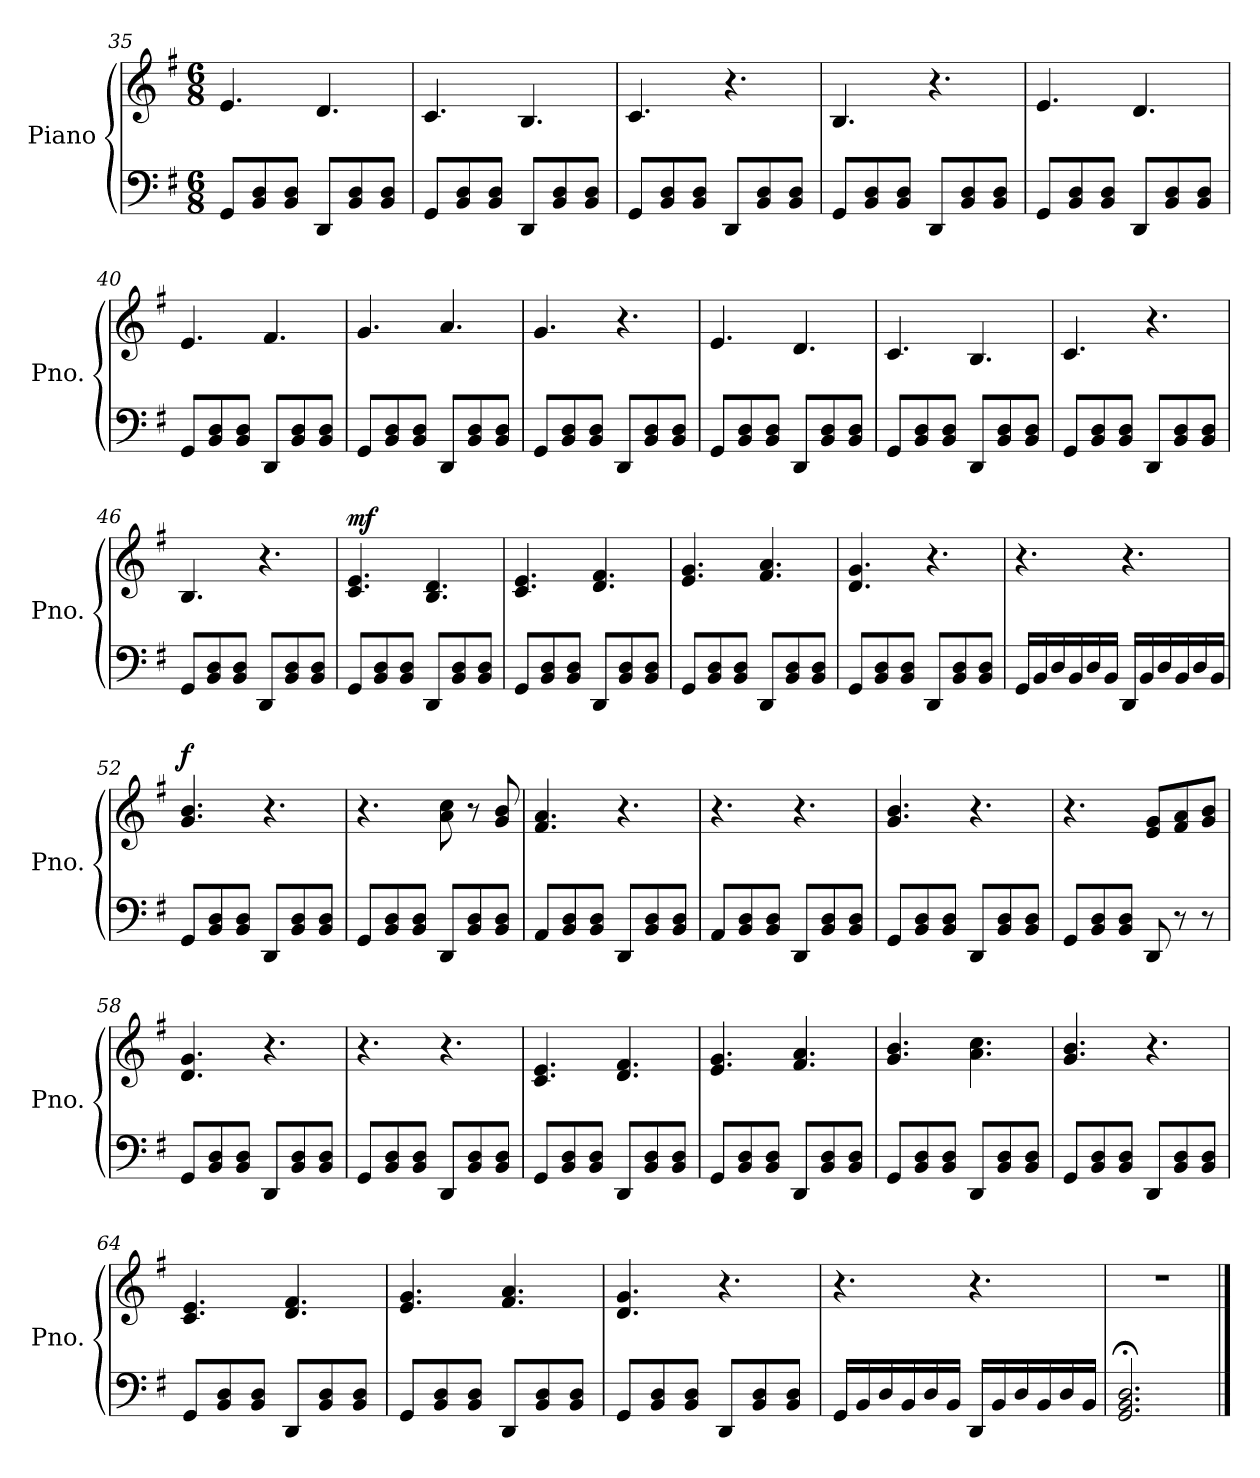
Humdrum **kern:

**kern	**kern	**dynam
*part1	*part1	*part1
*staff2	*staff1	*staff1/2
*I"Piano	*	*
*I'Pno.	*	*
*clefF4	*clefG2	*
*k[f#]	*k[f#]	*
*M6/8	*M6/8	*
=35	=35	=35
8GGL	4.e	.
8BB 8D	.	.
8BB 8DJ	.	.
8DDL	4.d	.
8BB 8D	.	.
8BB 8DJ	.	.
=36	=36	=36
8GGL	4.c	.
8BB 8D	.	.
8BB 8DJ	.	.
8DDL	4.B	.
8BB 8D	.	.
8D 8BBJ	.	.
=37	=37	=37
8GGL	4.c	.
8BB 8D	.	.
8BB 8DJ	.	.
8DDL	4.r	.
8BB 8D	.	.
8BB 8DJ	.	.
=38	=38	=38
8GGL	4.B	.
8BB 8D	.	.
8BB 8DJ	.	.
8DDL	4.r	.
8BB 8D	.	.
8BB 8DJ	.	.
=39	=39	=39
8GGL	4.e	.
8BB 8D	.	.
8BB 8DJ	.	.
8DDL	4.d	.
8BB 8D	.	.
8BB 8DJ	.	.
=40	=40	=40
8GGL	4.e	.
8BB 8D	.	.
8BB 8DJ	.	.
8DDL	4.f#	.
8BB 8D	.	.
8BB 8DJ	.	.
=41	=41	=41
8GGL	4.g	.
8BB 8D	.	.
8BB 8DJ	.	.
8DDL	4.a	.
8BB 8D	.	.
8BB 8DJ	.	.
=42	=42	=42
8GGL	4.g	.
8BB 8D	.	.
8BB 8DJ	.	.
8DDL	4.r	.
8BB 8D	.	.
8BB 8DJ	.	.
=43	=43	=43
8GGL	4.e	.
8BB 8D	.	.
8BB 8DJ	.	.
8DDL	4.d	.
8BB 8D	.	.
8BB 8DJ	.	.
=44	=44	=44
8GGL	4.c	.
8BB 8D	.	.
8BB 8DJ	.	.
8DDL	4.B	.
8BB 8D	.	.
8BB 8DJ	.	.
=45	=45	=45
8GGL	4.c	.
8BB 8D	.	.
8BB 8DJ	.	.
8DDL	4.r	.
8BB 8D	.	.
8BB 8DJ	.	.
=46	=46	=46
8GGL	4.B	.
8BB 8D	.	.
8BB 8DJ	.	.
8DDL	4.r	.
8BB 8D	.	.
8BB 8DJ	.	.
=47	=47	=47
!	!	!LO:DY:a
8GGL	4.e 4.c	mf
8BB 8D	.	.
8BB 8DJ	.	.
8DDL	4.d 4.B	.
8BB 8D	.	.
8BB 8DJ	.	.
=48	=48	=48
8GGL	4.e 4.c	.
8BB 8D	.	.
8BB 8DJ	.	.
8DDL	4.f# 4.d	.
8BB 8D	.	.
8BB 8DJ	.	.
=49	=49	=49
8GGL	4.g 4.e	.
8BB 8D	.	.
8BB 8DJ	.	.
8DDL	4.a 4.f#	.
8BB 8D	.	.
8BB 8DJ	.	.
=50	=50	=50
8GGL	4.g 4.d	.
8BB 8D	.	.
8BB 8DJ	.	.
8DDL	4.r	.
8BB 8D	.	.
8BB 8DJ	.	.
=51	=51	=51
16GGLL	4.r	.
16BB	.	.
16D	.	.
16BB	.	.
16D	.	.
16BBJJ	.	.
16DDLL	4.r	.
16BB	.	.
16D	.	.
16BB	.	.
16D	.	.
16BBJJ	.	.
=52	=52	=52
!	!	!LO:DY:a
8GGL	4.b 4.g	f
8BB 8D	.	.
8BB 8DJ	.	.
8DDL	4.r	.
8BB 8D	.	.
8BB 8DJ	.	.
=53	=53	=53
8GGL	4.r	.
8BB 8D	.	.
8D 8BBJ	.	.
8DDL	8cc 8a	.
8BB 8D	8r	.
8BB 8DJ	8b 8g	.
=54	=54	=54
8AAL	4.f# 4.a	.
8BB 8D	.	.
8BB 8DJ	.	.
8DDL	4.r	.
8BB 8D	.	.
8BB 8DJ	.	.
=55	=55	=55
8AAL	4.r	.
8BB 8D	.	.
8BB 8DJ	.	.
8DDL	4.r	.
8BB 8D	.	.
8BB 8DJ	.	.
=56	=56	=56
8GGL	4.g 4.b	.
8BB 8D	.	.
8BB 8DJ	.	.
8DDL	4.r	.
8BB 8D	.	.
8BB 8DJ	.	.
=57	=57	=57
8GGL	4.r	.
8BB 8D	.	.
8BB 8DJ	.	.
8DD	8g 8eL	.
8r	8f# 8a	.
8r	8b 8gJ	.
=58	=58	=58
8GGL	4.g 4.d	.
8BB 8D	.	.
8BB 8DJ	.	.
8DDL	4.r	.
8BB 8D	.	.
8BB 8DJ	.	.
=59	=59	=59
8GGL	4.r	.
8BB 8D	.	.
8BB 8DJ	.	.
8DDL	4.r	.
8BB 8D	.	.
8BB 8DJ	.	.
=60	=60	=60
8GGL	4.e 4.c	.
8D 8BB	.	.
8D 8BBJ	.	.
8DDL	4.f# 4.d	.
8BB 8D	.	.
8D 8BBJ	.	.
=61	=61	=61
8GGL	4.g 4.e	.
8BB 8D	.	.
8BB 8DJ	.	.
8DDL	4.a 4.f#	.
8BB 8D	.	.
8BB 8DJ	.	.
=62	=62	=62
8GGL	4.b 4.g	.
8BB 8D	.	.
8BB 8DJ	.	.
8DDL	4.cc 4.a	.
8BB 8D	.	.
8BB 8DJ	.	.
=63	=63	=63
8GGL	4.b 4.g	.
8BB 8D	.	.
8BB 8DJ	.	.
8DDL	4.r	.
8BB 8D	.	.
8BB 8DJ	.	.
=64	=64	=64
8GGL	4.e 4.c	.
8BB 8D	.	.
8BB 8DJ	.	.
8DDL	4.f# 4.d	.
8BB 8D	.	.
8BB 8DJ	.	.
=65	=65	=65
8GGL	4.g 4.e	.
8BB 8D	.	.
8BB 8DJ	.	.
8DDL	4.a 4.f#	.
8BB 8D	.	.
8BB 8DJ	.	.
=66	=66	=66
8GGL	4.g 4.d	.
8BB 8D	.	.
8BB 8DJ	.	.
8DDL	4.r	.
8BB 8D	.	.
8BB 8DJ	.	.
=67	=67	=67
16GGLL	4.r	.
16BB	.	.
16D	.	.
16BB	.	.
16D	.	.
16BBJJ	.	.
16DDLL	4.r	.
16BB	.	.
16D	.	.
16BB	.	.
16D	.	.
16BBJJ	.	.
=68	=68	=68
2.GG; 2.BB; 2.D;	2.r	.
==	==	==
*-	*-	*-
